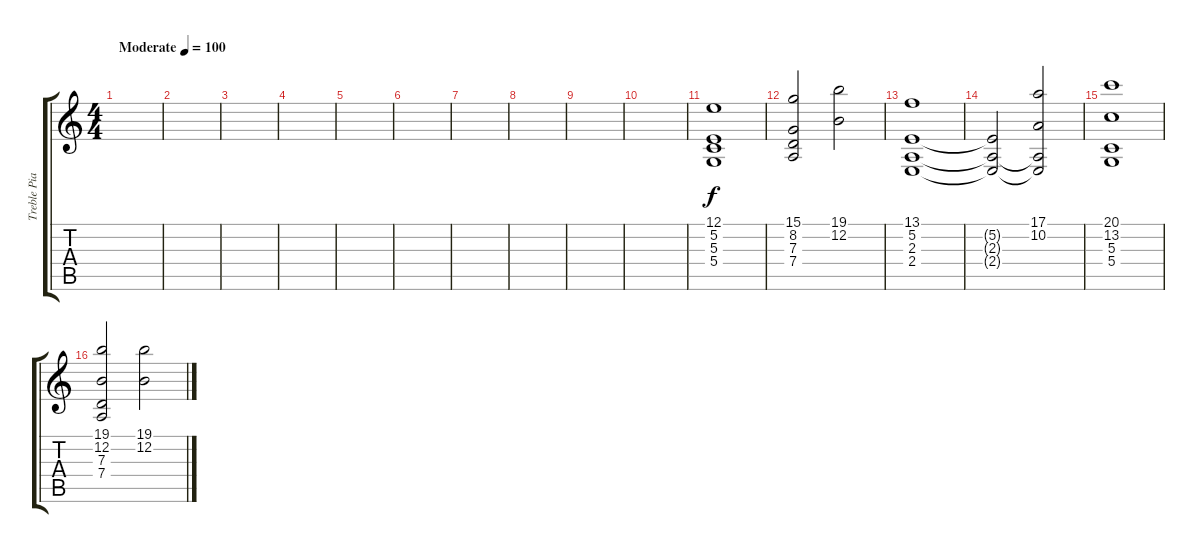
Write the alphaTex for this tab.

\track ("Treble Piano" "Treble Pia") {instrument acousticgrandpiano}
\staff {score tabs}
\tuning (E4 B3 G3 D3 A2 E2) {hide}
\ts (4 4)
\tempo (100 "Moderate")
\clef g2
\ks aminor
|
|
|
|
|
|
|
|
|
|
(12.1 5.2 5.3 5.4).1 |
(15.1 8.2 7.3 7.4).2 (19.1 12.2).2 |
(13.1 5.2 2.3 2.4).1 |
(5.2{t} 2.3{t} 2.4{t}).2 (17.1 10.2 2.3{t} 2.4{t}).2 |
(20.1 13.2 5.3 5.4).1 |
(19.1 12.2 7.3 7.4).2 (19.1 12.2).2
